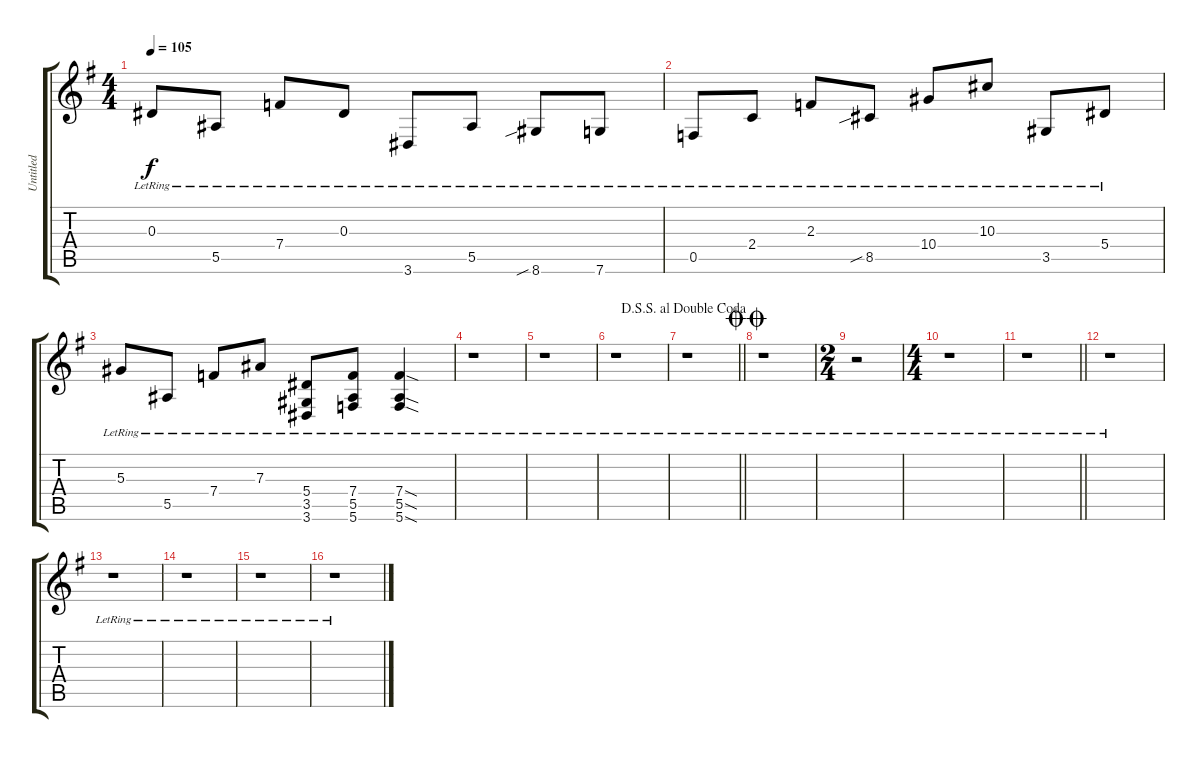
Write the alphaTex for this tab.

\track ("Untitled" "Untitled") {instrument electricguitarclean}
\staff {score tabs}
\tuning (C4 G3 Eb3 Bb2 F2 C2) {hide}
\ts (4 4)
\tempo 105
\clef g2
\ks g
0.3{lr}.8{dy f} 5.5{lr}.8 7.4{lr}.8 0.3{lr}.8 3.6{lr}.8 5.5{lr}.8 8.6{sib lr}.8 7.6{lr}.8 |
0.5{lr}.8 2.4{lr}.8 2.3{lr}.8 8.5{sib lr}.8 10.4{lr}.8 10.3{lr}.8 3.5{lr}.8 5.4{lr}.8 |
5.3{lr}.8 5.5{lr}.8 7.4{lr}.8 7.3{lr}.8 (5.4{lr} 3.5{lr} 3.6{lr}).8 (7.4{lr} 5.5{lr} 5.6{lr}).8 (7.4{sod lr} 5.5{sod lr} 5.6{sod lr}).4 |
r.1 |
r.1 |
r.1 |
\jump dalsegnosegnoaldoublecoda
\barLineRight lightlight
r.1 |
\jump doublecoda
r.1 |
\ts (2 4)
r.2 |
\ts (4 4)
r.1 |
\barLineRight lightlight
r.1 |
r.1 |
r.1 |
r.1 |
r.1 |
r.1
